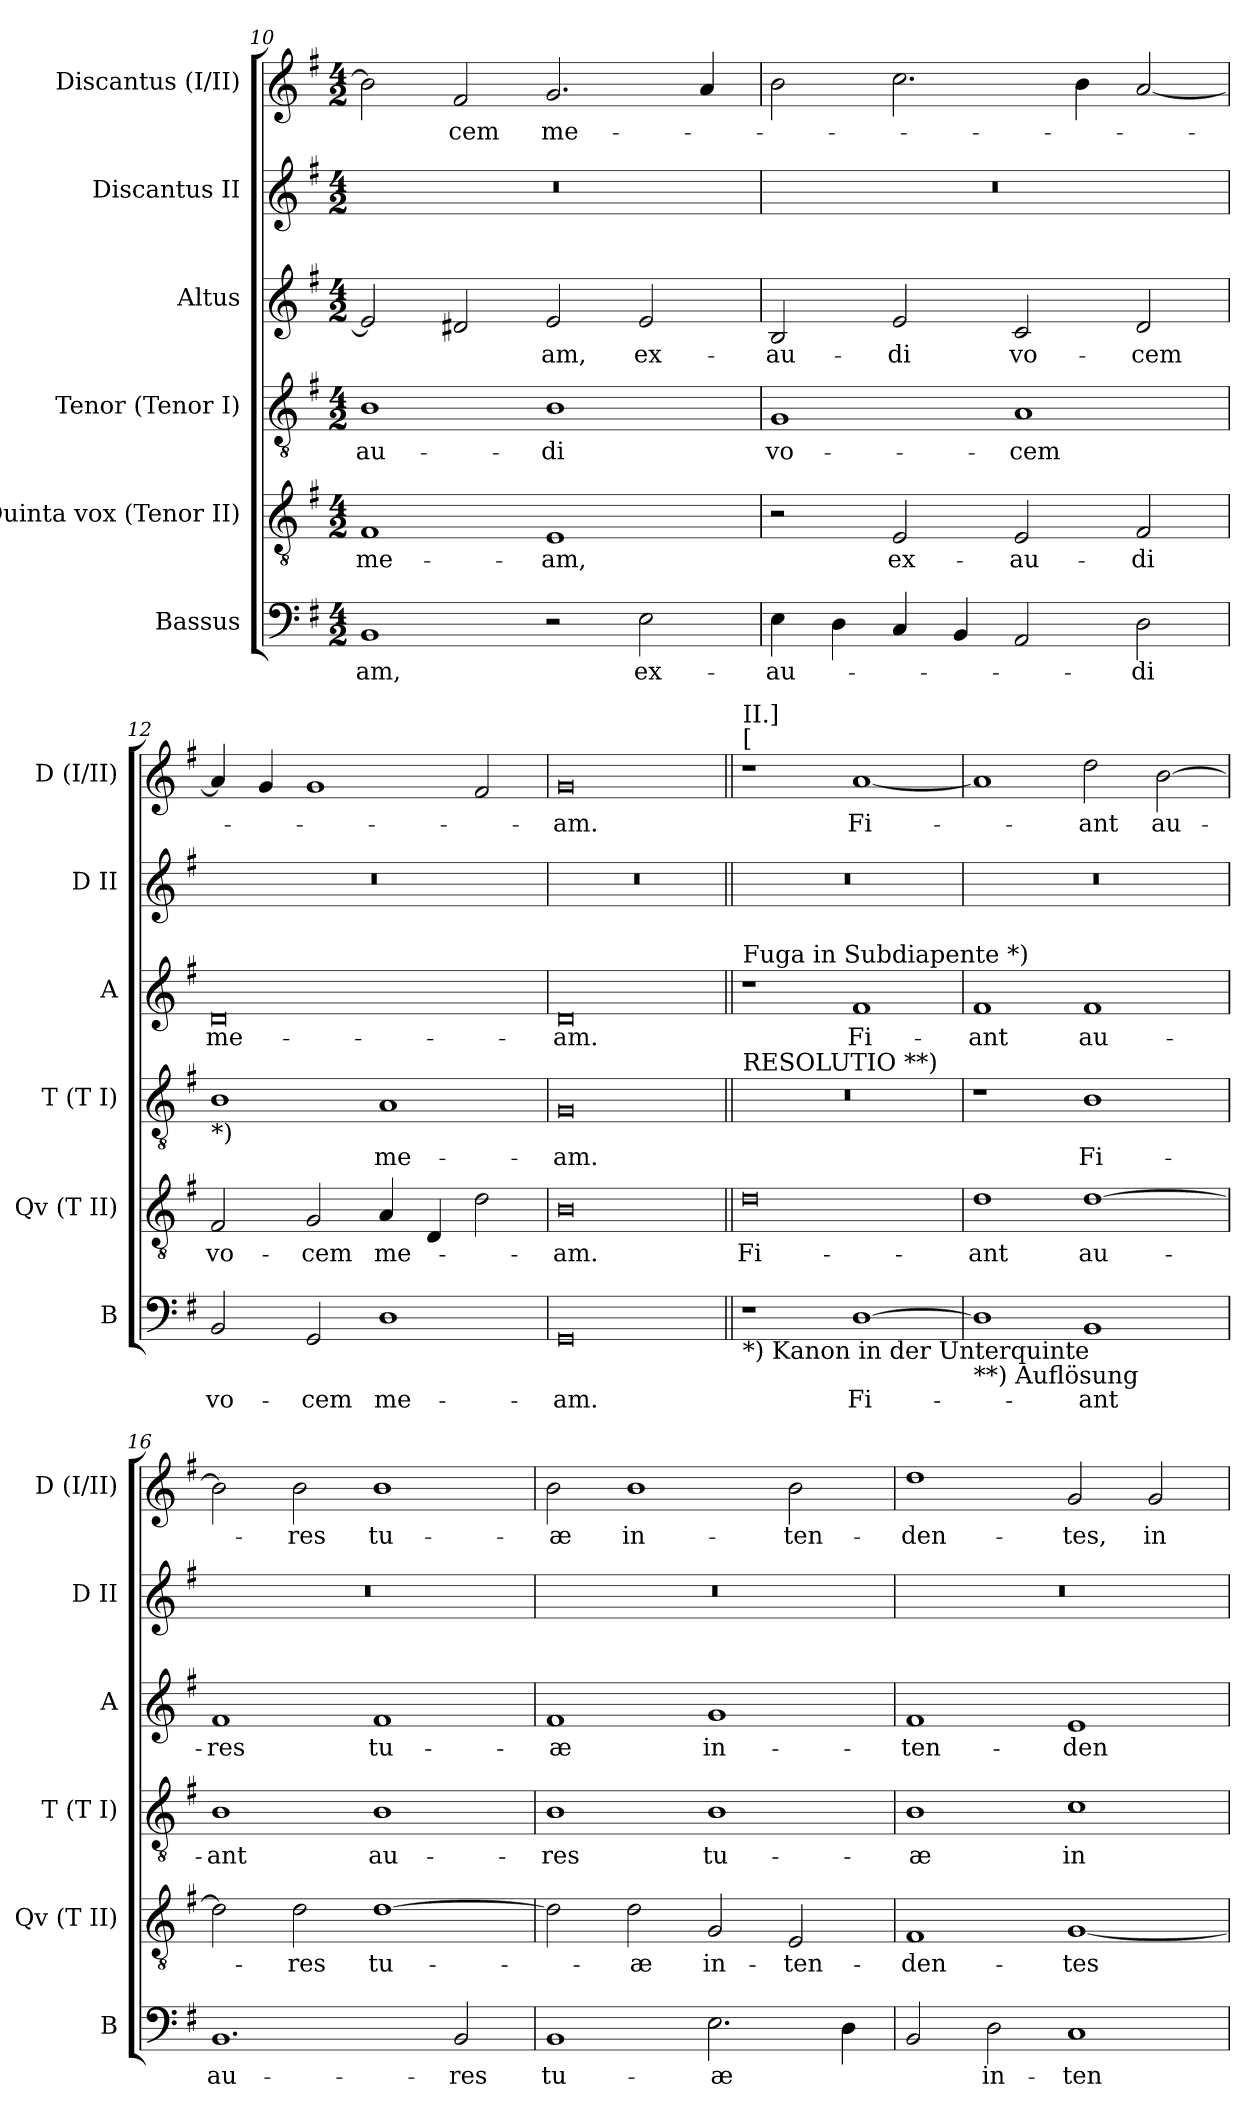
**kern	**text	**kern	**text	**kern	**text	**kern	**text	**kern	**kern	**text
*part6	*part6	*part5	*part5	*part4	*part4	*part3	*part3	*part2	*part1	*part1
*staff6	*staff6	*staff5	*staff5	*staff4	*staff4	*staff3	*staff3	*staff2	*staff1	*staff1
*I"Bassus	*	*I"Quinta vox (Tenor II)	*	*I"Tenor (Tenor I)	*	*I"Altus	*	*I"Discantus II	*I"Discantus (I/II)	*
*I'B	*	*I'Qv (T II)	*	*I'T (T I)	*	*I'A	*	*I'D II	*I'D  (I/II)	*
*clefF4	*	*clefGv2	*	*clefGv2	*	*clefG2	*	*clefG2	*clefG2	*
*k[f#]	*	*k[f#]	*	*k[f#]	*	*k[f#]	*	*k[f#]	*k[f#]	*
*G:	*	*G:	*	*G:	*	*G:	*	*G:	*G:	*
*M4/2	*	*M4/2	*	*M4/2	*	*M4/2	*	*M4/2	*M4/2	*
=10	=10	=10	=10	=10	=10	=10	=10	=10	=10	=10
1BB	-am,	1F#	me-	1B	-au-	2e/]	.	0r	2b\]	.
.	.	.	.	.	.	2d#X/	.	.	2f#/	-cem
2r	.	1E	-am,	1B	-di	2e/	-am,	.	2.g/	me-
2E\	ex-	.	.	.	.	2e/	ex-	.	.	.
.	.	.	.	.	.	.	.	.	4a/	.
=11	=11	=11	=11	=11	=11	=11	=11	=11	=11	=11
4E\	-au-	2r	.	1G	vo-	2B/	-au-	0r	2b\	.
4D\	.	.	.	.	.	.	.	.	.	.
4C/	.	2E/	ex-	.	.	2e/	-di	.	2.cc\	.
4BB/	.	.	.	.	.	.	.	.	.	.
2AA/	.	2E/	-au-	1A	-cem	2c/	vo-	.	.	.
.	.	.	.	.	.	.	.	.	4b\	.
2D\	-di	2F#/	-di	.	.	2d/	-cem	.	[2a/	.
=12	=12	=12	=12	=12	=12	=12	=12	=12	=12	=12
!	!	!	!	!LO:TX:b:t=*)	!	!	!	!	!	!
2BB/	vo-	2F#/	vo-	1B	.	0d	me-	0r	4a/]	.
.	.	.	.	.	.	.	.	.	4g/	.
2GG/	-cem	2G/	-cem	.	.	.	.	.	1g	.
1D	me-	4A/	me-	1A	me-	.	.	.	.	.
.	.	4D/	.	.	.	.	.	.	.	.
.	.	2d\	.	.	.	.	.	.	2f#/	.
=13	=13	=13	=13	=13	=13	=13	=13	=13	=13	=13
0GG	-am.	0B	-am.	0G	-am.	0d	-am.	0r	0g	-am.
!!LO:PB:g=z
=14||	=14||	=14||	=14||	=14||	=14||	=14||	=14||	=14||	=14||	=14||
!	!	!	!	!	!	!	!	!	!LO:TX:a:t=[	!
!	!	!	!	!	!	!	!	!	!LO:TX:a:t=II.]	!
!	!	!	!	!	!	!LO:TX:a:t=Fuga in Subdiapente *)	!	!	!	!
!	!	!	!	!LO:TX:a:t=RESOLUTIO **)	!	!	!	!	!	!
!LO:TX:b:t=*) Kanon in der Unterquinte	!	!	!	!	!	!	!	!	!	!
1r	.	0d	Fi-	0r	.	1r	.	0r	1r	.
[1D	Fi-	.	.	.	.	1f#	Fi-	.	[1a	Fi-
=15	=15	=15	=15	=15	=15	=15	=15	=15	=15	=15
!LO:TX:b:t=**) Auflösung	!	!	!	!	!	!	!	!	!	!
1D]	.	1d	-ant	1r	.	1f#	-ant	0r	1a]	.
1BB	-ant	[1d	au-	1B	Fi-	1f#	au-	.	2dd\	-ant
.	.	.	.	.	.	.	.	.	[2b\	au-
=16	=16	=16	=16	=16	=16	=16	=16	=16	=16	=16
1.BB	au-	2d\]	.	1B	-ant	1f#	-res	0r	2b\]	.
.	.	2d\	-res	.	.	.	.	.	2b\	-res
.	.	[1d	tu-	1B	au-	1f#	tu-	.	1b	tu-
2BB/	-res	.	.	.	.	.	.	.	.	.
=17	=17	=17	=17	=17	=17	=17	=17	=17	=17	=17
1BB	tu-	2d\]	.	1B	-res	1f#	-æ	0r	2b\	-æ
.	.	2d\	-æ	.	.	.	.	.	1b	in-
2.E\	-æ	2G/	in-	1B	tu-	1g	in-	.	.	.
.	.	2E/	-ten-	.	.	.	.	.	2b\	-ten-
4D\	.	.	.	.	.	.	.	.	.	.
!!LO:LB:g=z
=18	=18	=18	=18	=18	=18	=18	=18	=18	=18	=18
2BB/	.	1F#	-den-	1B	-æ	1f#	-ten-	0r	1dd	-den-
2D\	in-	.	.	.	.	.	.	.	.	.
1C	-ten-	[1G	-tes	1c	in-	1e	-den-	.	2g/	-tes,
.	.	.	.	.	.	.	.	.	2g/	in-
=	=	=	=	=	=	=	=	=	=	=
*-	*-	*-	*-	*-	*-	*-	*-	*-	*-	*-
